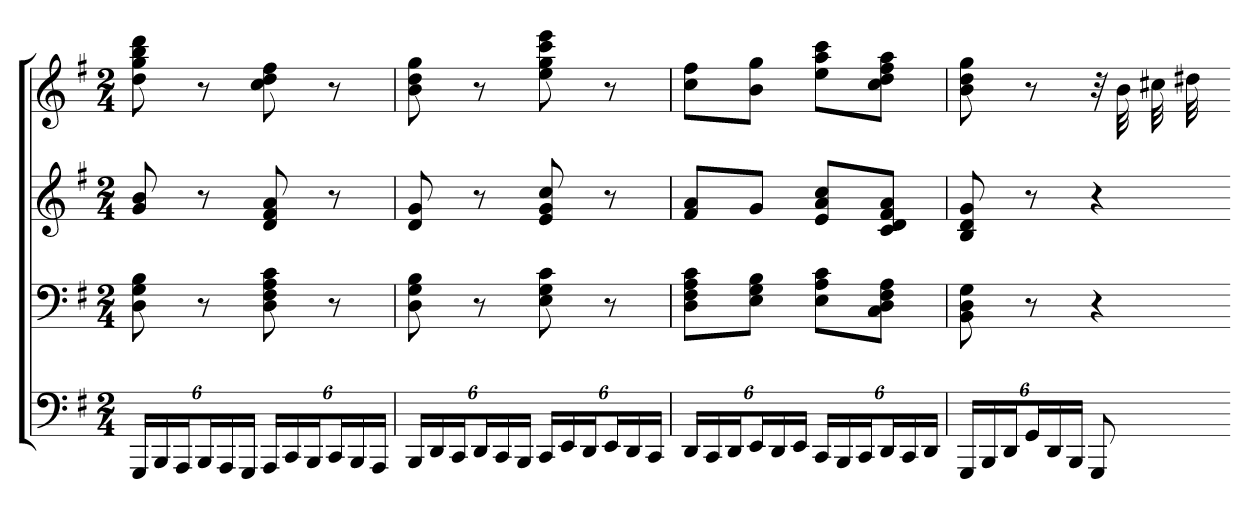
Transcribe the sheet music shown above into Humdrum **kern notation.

**kern	**kern	**kern	**kern
*part4	*part3	*part2	*part1
*staff4	*staff3	*staff2	*staff1
*clefF4	*clefF4	*clefG2	*clefG2
*k[f#]	*k[f#]	*k[f#]	*k[f#]
*G:	*G:	*G:	*G:
*M2/4	*M2/4	*M2/4	*M2/4
=	=	=	=
24GGGLL	8D 8G 8B	8g 8b	8dd 8gg 8bb 8ddd
24BBB	.	.	.
24AAAJ	.	.	.
24BBBL	8r	8r	8r
24AAA	.	.	.
24GGGJJ	.	.	.
24AAALL	8D 8F# 8A 8c	8d 8f# 8a	8cc 8dd 8ff#
24CC	.	.	.
24BBBJ	.	.	.
24CCL	8r	8r	8r
24BBB	.	.	.
24AAAJJ	.	.	.
=	=	=	=
24BBBLL	8D 8G 8B	8d 8g	8b 8dd 8gg
24DD	.	.	.
24CCJ	.	.	.
24DDL	8r	8r	8r
24CC	.	.	.
24BBBJJ	.	.	.
24CCLL	8E 8G 8c	8e 8g 8cc	8ee 8gg 8ccc 8eee
24EE	.	.	.
24DDJ	.	.	.
24EEL	8r	8r	8r
24DD	.	.	.
24CCJJ	.	.	.
=	=	=	=
24DDLL	8D 8F# 8A 8cL	8f# 8aL	8cc 8ff#L
24CC	.	.	.
24DDJ	.	.	.
24EEL	8E 8G 8BJ	8gJ	8b 8ggJ
24DD	.	.	.
24EEJJ	.	.	.
24CCLL	8E 8A 8cL	8e 8a 8ccL	8ee 8aa 8cccL
24BBB	.	.	.
24CCJ	.	.	.
24DDL	8C 8D 8F# 8AJ	8c 8d 8f# 8aJ	8cc 8dd 8ff# 8aaJ
24CC	.	.	.
24DDJJ	.	.	.
=	=	=	=
24GGGLL	8BB 8D 8G	8B 8d 8g	8b 8dd 8gg
24BBB	.	.	.
24DDJ	.	.	.
24GGL	8r	8r	8r
24DD	.	.	.
24BBBJJ	.	.	.
8GGG	4r	4r	32r
.	.	.	32b
.	.	.	32cc#X
.	.	.	32dd#X
8ryy	.	.	8ryy
=-	=-	=-	=-
*-	*-	*-	*-
